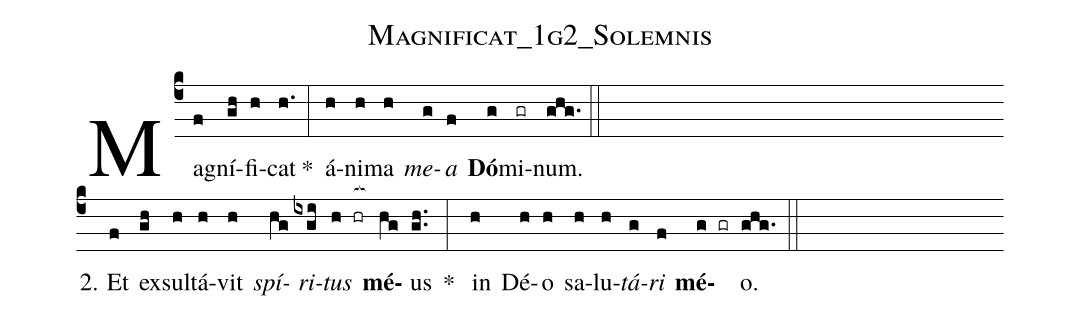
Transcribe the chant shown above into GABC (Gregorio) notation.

name:Magnificat_1g2_Solemnis;
%%
(c4) Ma(f)gní(gh)fi(h)cat(h.)* (:) á(h)ni(h)ma(h) <i>me</i>(g)<i>a</i>(f) <b>Dó</b>(g)mi(gr)num.(ghg.) (::) (Z-)
2. Et(f) ex(gh)sul(h)tá(h)vit(h) <i>spí</i>(hg)<i>ri</i>(ixgi)<i>tus</i>(h hr[ocb:1{]) <b>mé</b>(hg[ocb:0}])us(gh..) * (:) in(h) Dé(h)o(h) sa(h)lu(h)<i>tá</i>(g)<i>ri</i>(f) <nlba><b>mé</b>(g gr)o.</nlba>(ghg.) (::)
